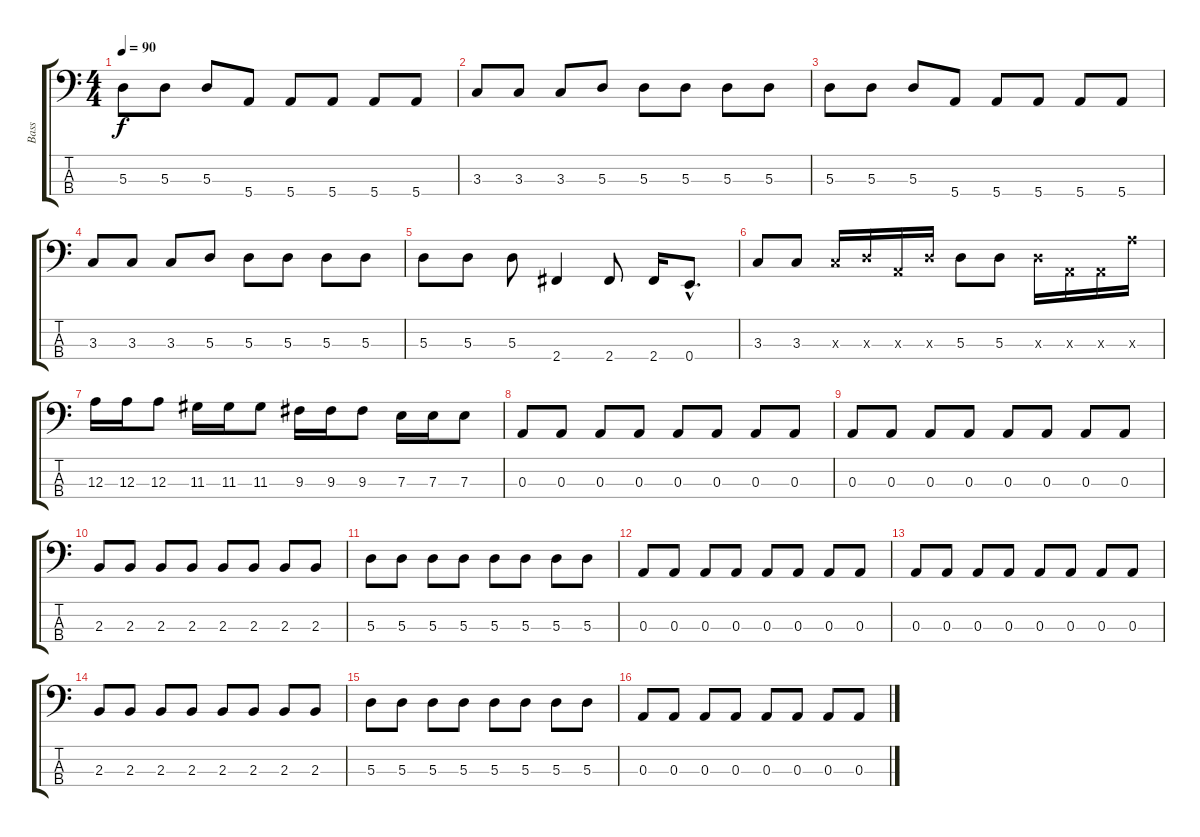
\track ("Bass" "Bass") {instrument electricbasspick}
\staff {score tabs}
\tuning (G2 D2 A1 E1) {hide}
\ts (4 4)
\tempo 90
\clef f4
\ks c
5.3.8{dy f} 5.3.8 5.3.8 5.4.8 5.4.8 5.4.8 5.4.8 5.4.8 |
3.3.8 3.3.8 3.3.8 5.3.8 5.3.8 5.3.8 5.3.8 5.3.8 |
5.3.8 5.3.8 5.3.8 5.4.8 5.4.8 5.4.8 5.4.8 5.4.8 |
3.3.8 3.3.8 3.3.8 5.3.8 5.3.8 5.3.8 5.3.8 5.3.8 |
5.3.8 5.3.8 5.3.8 2.4.4 2.4.8 2.4.16 0.4{hac}.8{d} |
3.3.8 3.3.8 3.3{x}.16 5.3{x}.16 0.3{x}.16 5.3{x}.16 5.3.8 5.3.8 5.3{x}.16 0.3{x}.16 0.3{x}.16 12.3{x}.16 |
12.3.16 12.3.16 12.3.8 11.3.16 11.3.16 11.3.8 9.3.16 9.3.16 9.3.8 7.3.16 7.3.16 7.3.8 |
0.3.8 0.3.8 0.3.8 0.3.8 0.3.8 0.3.8 0.3.8 0.3.8 |
0.3.8 0.3.8 0.3.8 0.3.8 0.3.8 0.3.8 0.3.8 0.3.8 |
2.3.8 2.3.8 2.3.8 2.3.8 2.3.8 2.3.8 2.3.8 2.3.8 |
5.3.8 5.3.8 5.3.8 5.3.8 5.3.8 5.3.8 5.3.8 5.3.8 |
0.3.8 0.3.8 0.3.8 0.3.8 0.3.8 0.3.8 0.3.8 0.3.8 |
0.3.8 0.3.8 0.3.8 0.3.8 0.3.8 0.3.8 0.3.8 0.3.8 |
2.3.8 2.3.8 2.3.8 2.3.8 2.3.8 2.3.8 2.3.8 2.3.8 |
5.3.8 5.3.8 5.3.8 5.3.8 5.3.8 5.3.8 5.3.8 5.3.8 |
0.3.8 0.3.8 0.3.8 0.3.8 0.3.8 0.3.8 0.3.8 0.3.8
